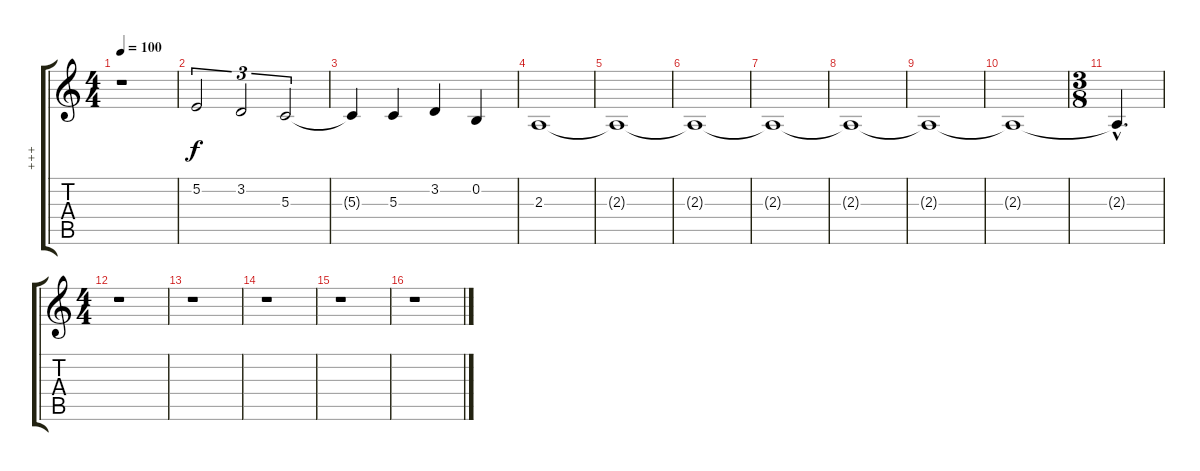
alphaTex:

\track ("+++" "+++") {instrument pad2warm}
\staff {score tabs}
\tuning (E4 B3 G3 D3 A2 E2) {hide}
\ts (4 4)
\tempo 100
\clef g2
\ks c
r.1{dy f instrument pad2warm} |
5.2.2{tu (3 2)} 3.2.2{tu (3 2)} 5.3.2{tu (3 2)} |
5.3{t}.4 5.3.4 3.2.4 0.2.4 |
2.3.1 |
2.3{t}.1 |
2.3{t}.1 |
2.3{t}.1 |
2.3{t}.1 |
2.3{t}.1 |
2.3{t}.1 |
\ts (3 8)
2.3{hac t}.4{d} |
\ts (4 4)
r.1 |
r.1 |
r.1 |
r.1 |
r.1
